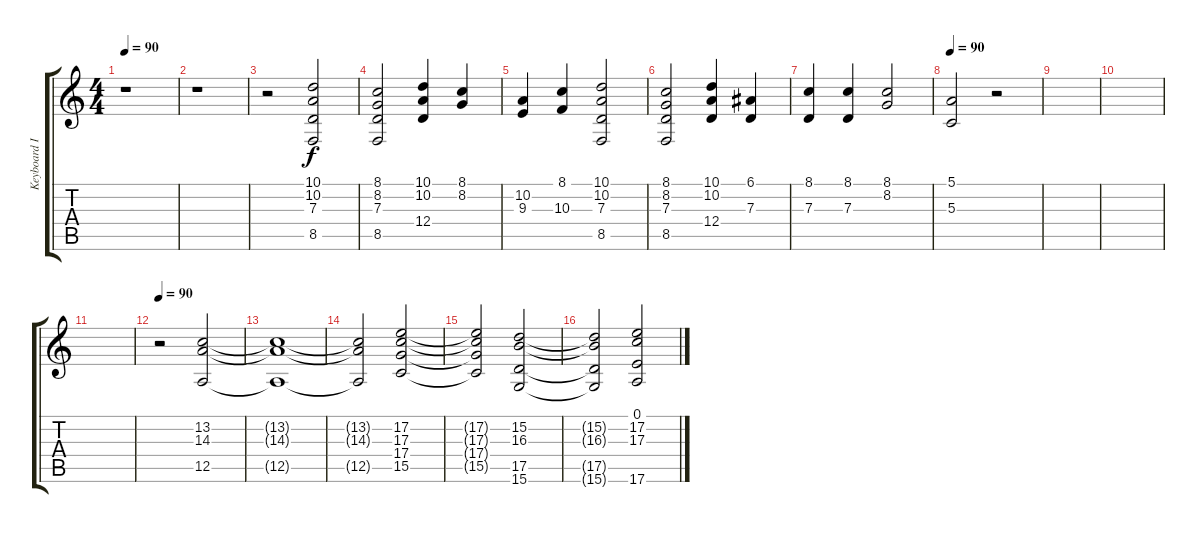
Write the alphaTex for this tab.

\track ("Keyboard II" "Keyboard I") {instrument pad4choir}
\staff {score tabs}
\tuning (E4 B3 G3 D3 A2 E2) {hide}
\ts (4 4)
\tempo 90
\clef g2
\ks c
r.1{dy ff} |
r.1 |
r.2 (10.1 10.2 7.3 8.5).2{dy f} |
(8.1 8.2 7.3 8.5).2 (10.1 10.2 12.4).4 (8.1 8.2).4 |
(10.2 9.3).4 (8.1 10.3).4 (10.1 10.2 7.3 8.5).2 |
(8.1 8.2 7.3 8.5).2 (10.1 10.2 12.4).4 (6.1 7.3).4 |
(8.1 7.3).4 (8.1 7.3).4 (8.1 8.2).2 |
\tempo 90
(5.1 5.3).2 r.2 |
|
|
|
\tempo 90
r.2 (13.2 14.3 12.5).2 |
(13.2{t} 14.3{t} 12.5{t}).1 |
(13.2{t} 14.3{t} 12.5{t}).2 (17.2 17.3 17.4 15.5).2 |
(17.2{t} 17.3{t} 17.4{t} 15.5{t}).2 (15.2 16.3 17.5 15.6).2 |
(15.2{t} 16.3{t} 17.5{t} 15.6{t}).2 (0.1 17.2 17.3 17.6).2
